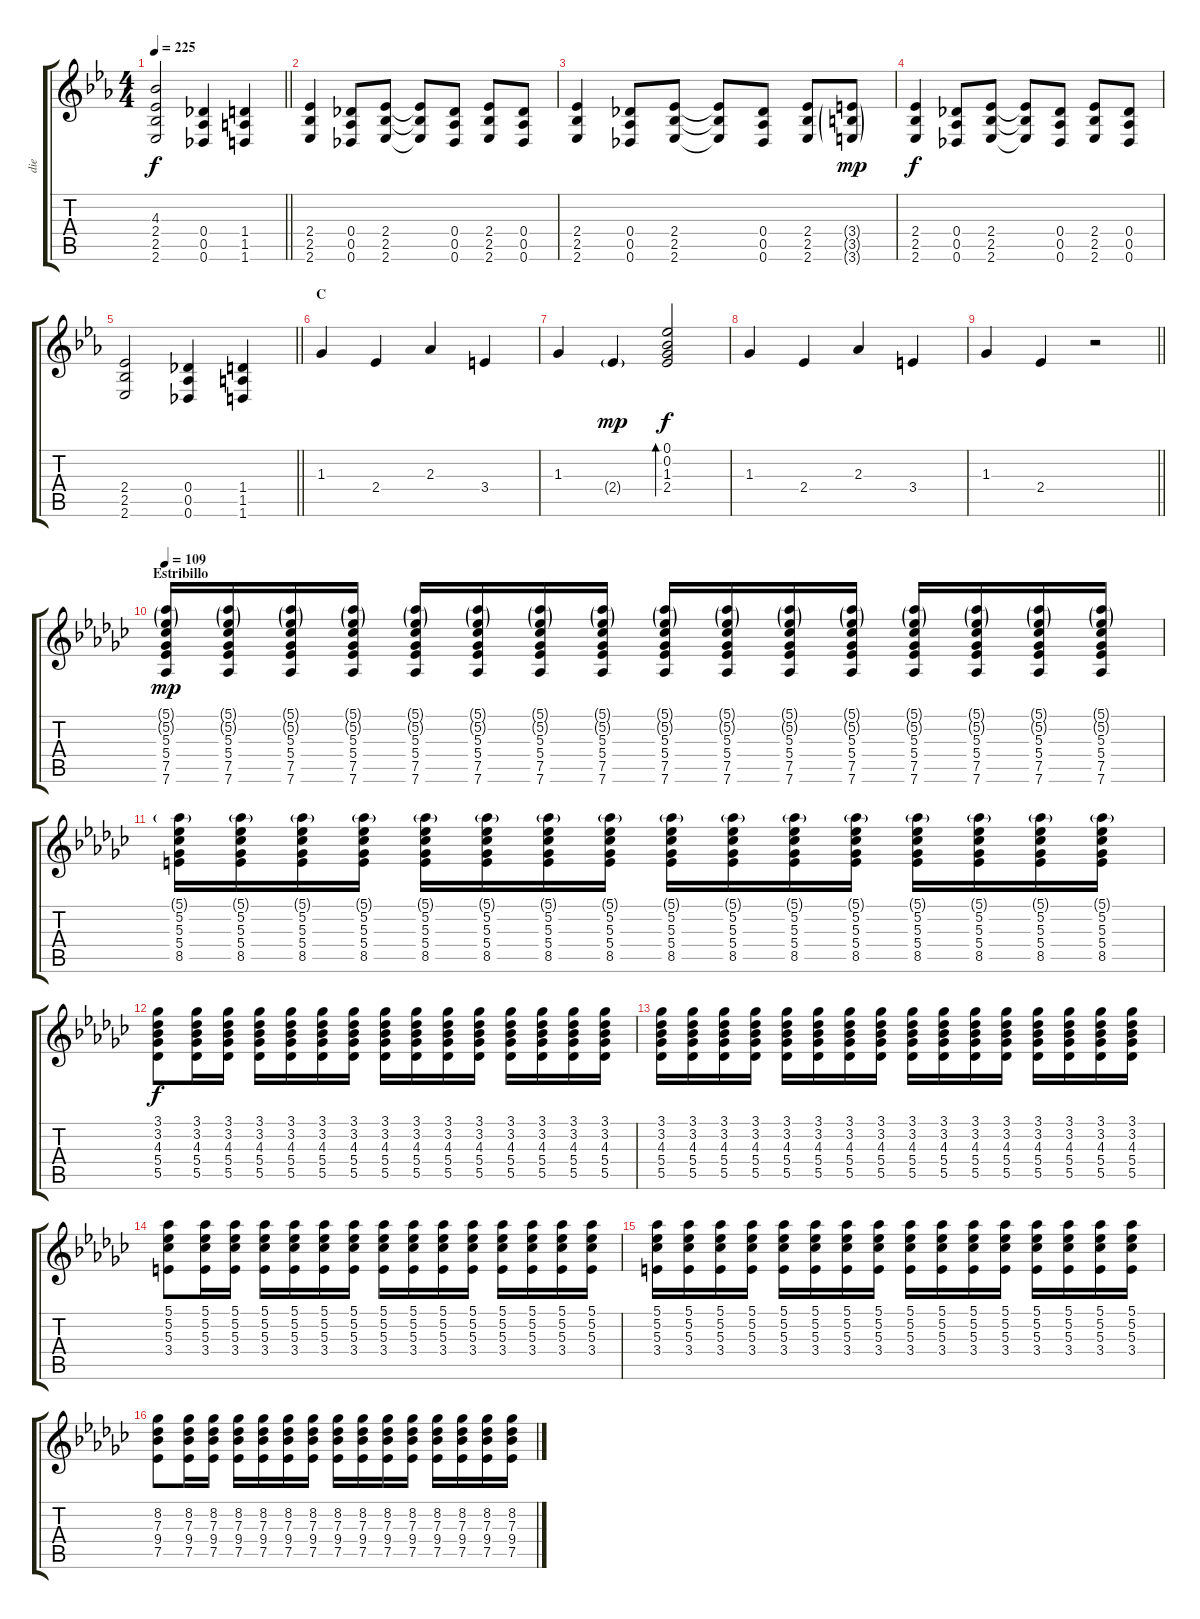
\track ("die" "die") {instrument overdrivenguitar}
\staff {score tabs}
\tuning (Eb4 Bb3 Gb3 Db3 Ab2 Db2) {hide}
\ts (4 4)
\tempo 225
\clef g2
\barLineRight lightlight
\ks eb
(4.3 2.4 2.5 2.6).2{dy f} (0.4 0.5 0.6).4 (1.4 1.5 1.6).4 |
(2.4 2.5 2.6).4 (0.4 0.5 0.6).8 (2.4 2.5 2.6).8 (2.4{t} 2.5{t} 2.6{t}).8 (0.4 0.5 0.6).8 (2.4 2.5 2.6).8 (0.4 0.5 0.6).8 |
(2.4 2.5 2.6).4 (0.4 0.5 0.6).8 (2.4 2.5 2.6).8 (2.4{t} 2.5{t} 2.6{t}).8 (0.4 0.5 0.6).8 (2.4 2.5 2.6).8 (3.4{g} 3.5{g} 3.6{g}).8{dy mp} |
(2.4 2.5 2.6).4{dy f} (0.4 0.5 0.6).8 (2.4 2.5 2.6).8 (2.4{t} 2.5{t} 2.6{t}).8 (0.4 0.5 0.6).8 (2.4 2.5 2.6).8 (0.4 0.5 0.6).8 |
\barLineRight lightlight
(2.4 2.5 2.6).2 (0.4 0.5 0.6).4 (1.4 1.5 1.6).4 |
\section ("" "C")
1.3.4{volume 14 instrument electricguitarclean} 2.4.4 2.3.4 3.4.4 |
1.3.4 2.4{g}.4{dy mp} (0.1 0.2 1.3 2.4).2{bd 480 dy f} |
1.3.4 2.4.4 2.3.4 3.4.4 |
\barLineRight lightlight
1.3.4 2.4.4 r.2 |
\section ("" "Estribillo ")
\tempo 109
\ks ebminor
(5.1{g} 5.2{g} 5.3 5.4 7.5 7.6).16{dy mp volume 10 instrument distortionguitar} (5.1{g} 5.2{g} 5.3 5.4 7.5 7.6).16 (5.1{g} 5.2{g} 5.3 5.4 7.5 7.6).16 (5.1{g} 5.2{g} 5.3 5.4 7.5 7.6).16 (5.1{g} 5.2{g} 5.3 5.4 7.5 7.6).16 (5.1{g} 5.2{g} 5.3 5.4 7.5 7.6).16 (5.1{g} 5.2{g} 5.3 5.4 7.5 7.6).16 (5.1{g} 5.2{g} 5.3 5.4 7.5 7.6).16 (5.1{g} 5.2{g} 5.3 5.4 7.5 7.6).16 (5.1{g} 5.2{g} 5.3 5.4 7.5 7.6).16 (5.1{g} 5.2{g} 5.3 5.4 7.5 7.6).16 (5.1{g} 5.2{g} 5.3 5.4 7.5 7.6).16 (5.1{g} 5.2{g} 5.3 5.4 7.5 7.6).16 (5.1{g} 5.2{g} 5.3 5.4 7.5 7.6).16 (5.1{g} 5.2{g} 5.3 5.4 7.5 7.6).16 (5.1{g} 5.2{g} 5.3 5.4 7.5 7.6).16 |
(5.1{g} 5.2 5.3 5.4 8.5).16 (5.1{g} 5.2 5.3 5.4 8.5).16 (5.1{g} 5.2 5.3 5.4 8.5).16 (5.1{g} 5.2 5.3 5.4 8.5).16 (5.1{g} 5.2 5.3 5.4 8.5).16 (5.1{g} 5.2 5.3 5.4 8.5).16 (5.1{g} 5.2 5.3 5.4 8.5).16 (5.1{g} 5.2 5.3 5.4 8.5).16 (5.1{g} 5.2 5.3 5.4 8.5).16 (5.1{g} 5.2 5.3 5.4 8.5).16 (5.1{g} 5.2 5.3 5.4 8.5).16 (5.1{g} 5.2 5.3 5.4 8.5).16 (5.1{g} 5.2 5.3 5.4 8.5).16 (5.1{g} 5.2 5.3 5.4 8.5).16 (5.1{g} 5.2 5.3 5.4 8.5).16 (5.1{g} 5.2 5.3 5.4 8.5).16 |
(3.1 3.2 4.3 5.4 5.5).8{dy f} (3.1 3.2 4.3 5.4 5.5).16 (3.1 3.2 4.3 5.4 5.5).16 (3.1 3.2 4.3 5.4 5.5).16 (3.1 3.2 4.3 5.4 5.5).16 (3.1 3.2 4.3 5.4 5.5).16 (3.1 3.2 4.3 5.4 5.5).16 (3.1 3.2 4.3 5.4 5.5).16 (3.1 3.2 4.3 5.4 5.5).16 (3.1 3.2 4.3 5.4 5.5).16 (3.1 3.2 4.3 5.4 5.5).16 (3.1 3.2 4.3 5.4 5.5).16 (3.1 3.2 4.3 5.4 5.5).16 (3.1 3.2 4.3 5.4 5.5).16 (3.1 3.2 4.3 5.4 5.5).16 |
(3.1 3.2 4.3 5.4 5.5).16 (3.1 3.2 4.3 5.4 5.5).16 (3.1 3.2 4.3 5.4 5.5).16 (3.1 3.2 4.3 5.4 5.5).16 (3.1 3.2 4.3 5.4 5.5).16 (3.1 3.2 4.3 5.4 5.5).16 (3.1 3.2 4.3 5.4 5.5).16 (3.1 3.2 4.3 5.4 5.5).16 (3.1 3.2 4.3 5.4 5.5).16 (3.1 3.2 4.3 5.4 5.5).16 (3.1 3.2 4.3 5.4 5.5).16 (3.1 3.2 4.3 5.4 5.5).16 (3.1 3.2 4.3 5.4 5.5).16 (3.1 3.2 4.3 5.4 5.5).16 (3.1 3.2 4.3 5.4 5.5).16 (3.1 3.2 4.3 5.4 5.5).16 |
(5.1 5.2 5.3 3.4).8 (5.1 5.2 5.3 3.4).16 (5.1 5.2 5.3 3.4).16 (5.1 5.2 5.3 3.4).16 (5.1 5.2 5.3 3.4).16 (5.1 5.2 5.3 3.4).16 (5.1 5.2 5.3 3.4).16 (5.1 5.2 5.3 3.4).16 (5.1 5.2 5.3 3.4).16 (5.1 5.2 5.3 3.4).16 (5.1 5.2 5.3 3.4).16 (5.1 5.2 5.3 3.4).16 (5.1 5.2 5.3 3.4).16 (5.1 5.2 5.3 3.4).16 (5.1 5.2 5.3 3.4).16 |
(5.1 5.2 5.3 3.4).16 (5.1 5.2 5.3 3.4).16 (5.1 5.2 5.3 3.4).16 (5.1 5.2 5.3 3.4).16 (5.1 5.2 5.3 3.4).16 (5.1 5.2 5.3 3.4).16 (5.1 5.2 5.3 3.4).16 (5.1 5.2 5.3 3.4).16 (5.1 5.2 5.3 3.4).16 (5.1 5.2 5.3 3.4).16 (5.1 5.2 5.3 3.4).16 (5.1 5.2 5.3 3.4).16 (5.1 5.2 5.3 3.4).16 (5.1 5.2 5.3 3.4).16 (5.1 5.2 5.3 3.4).16 (5.1 5.2 5.3 3.4).16 |
(8.2 7.3 9.4 7.5).8 (8.2 7.3 9.4 7.5).16 (8.2 7.3 9.4 7.5).16 (8.2 7.3 9.4 7.5).16 (8.2 7.3 9.4 7.5).16 (8.2 7.3 9.4 7.5).16 (8.2 7.3 9.4 7.5).16 (8.2 7.3 9.4 7.5).16 (8.2 7.3 9.4 7.5).16 (8.2 7.3 9.4 7.5).16 (8.2 7.3 9.4 7.5).16 (8.2 7.3 9.4 7.5).16 (8.2 7.3 9.4 7.5).16 (8.2 7.3 9.4 7.5).16 (8.2 7.3 9.4 7.5).16
